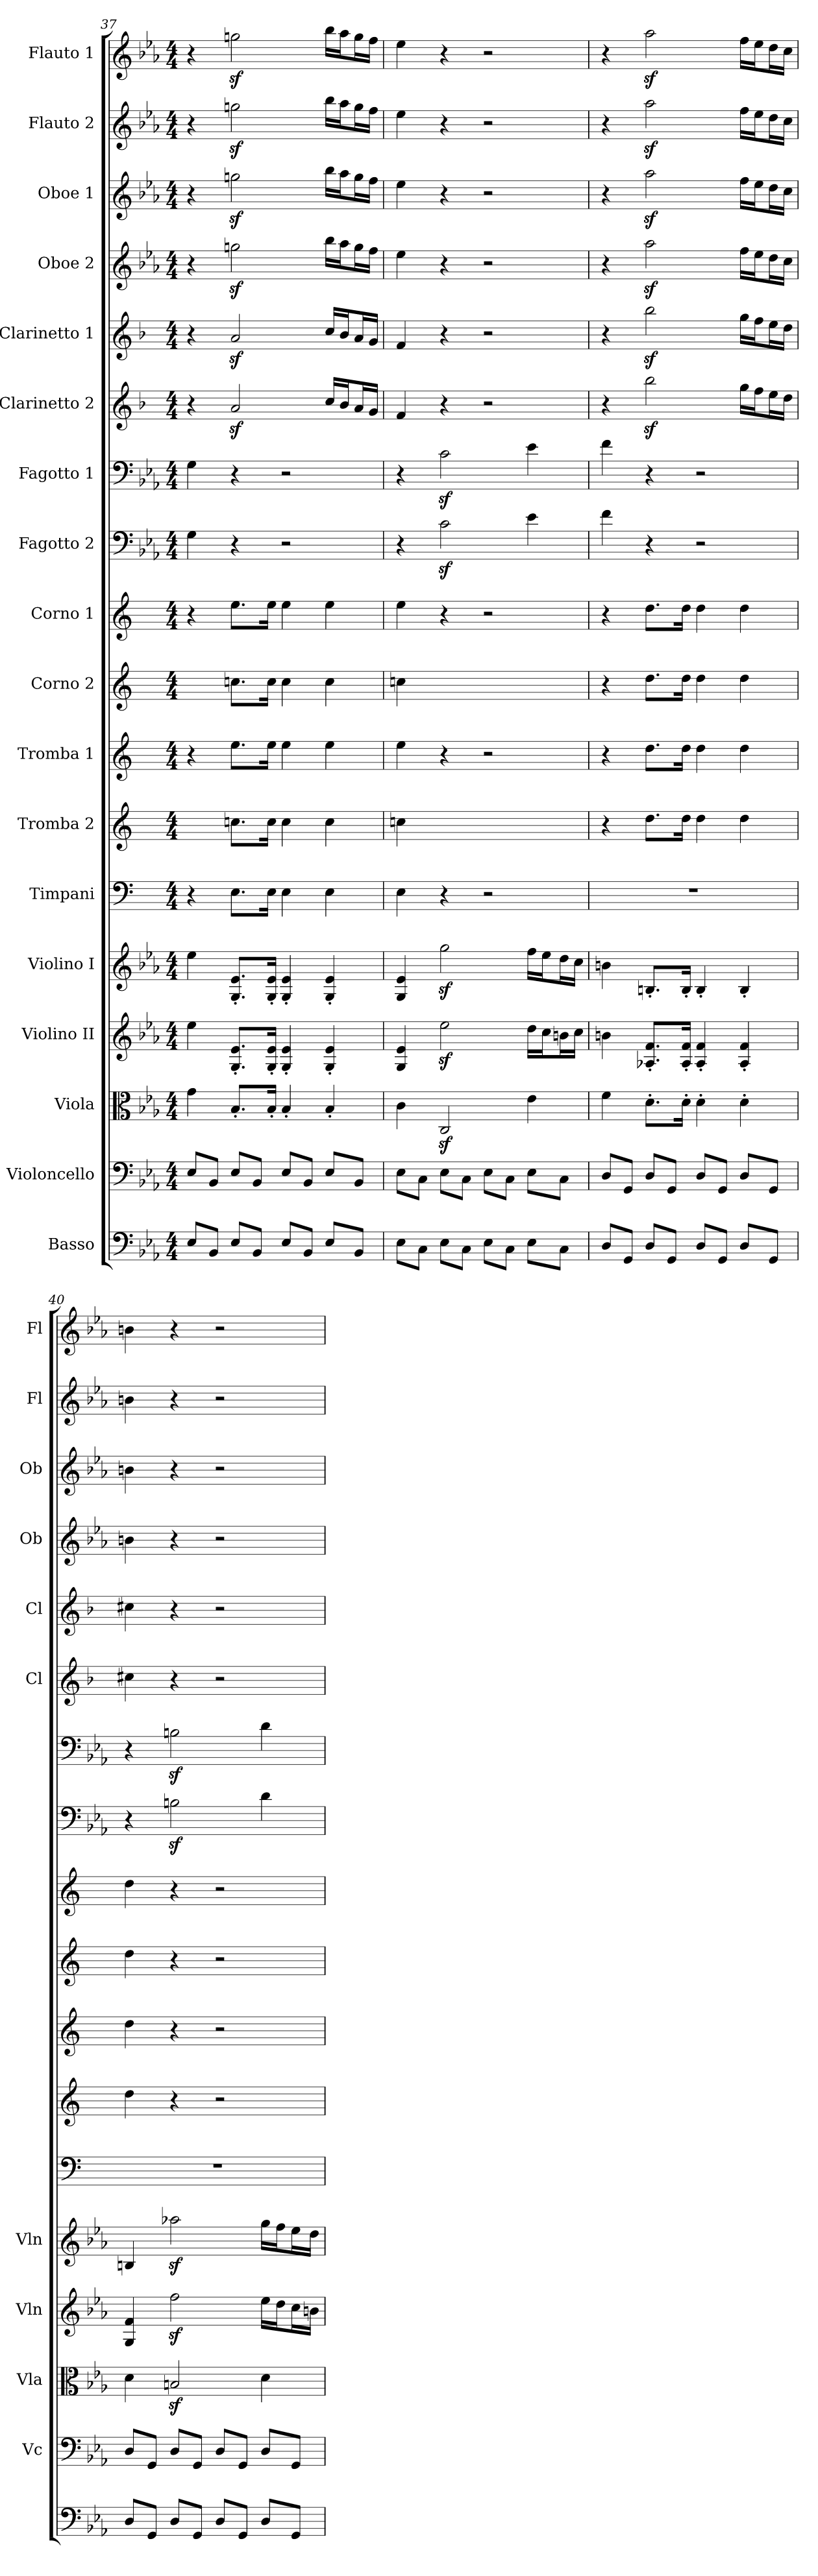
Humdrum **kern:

**kern	**kern	**kern	**kern	**kern	**kern	**kern	**kern	**kern	**kern	**kern	**kern	**kern	**kern	**kern	**kern	**kern	**kern
*part18	*part17	*part16	*part15	*part14	*part13	*part12	*part11	*part10	*part9	*part8	*part7	*part6	*part5	*part4	*part3	*part2	*part1
*staff18	*staff17	*staff16	*staff15	*staff14	*staff13	*staff12	*staff11	*staff10	*staff9	*staff8	*staff7	*staff6	*staff5	*staff4	*staff3	*staff2	*staff1
*I"Basso	*I"Violoncello	*I"Viola	*I"Violino II	*I"Violino I	*I"Timpani	*I"Tromba 2	*I"Tromba 1	*I"Corno 2	*I"Corno 1	*I"Fagotto 2	*I"Fagotto 1	*I"Clarinetto 2	*I"Clarinetto 1	*I"Oboe 2	*I"Oboe 1	*I"Flauto 2	*I"Flauto 1
*	*I'Vc	*I'Vla	*I'Vln	*I'Vln	*	*	*	*	*	*	*	*I'Cl	*I'Cl	*I'Ob	*I'Ob	*I'Fl	*I'Fl
*clefF4	*clefF4	*clefC3	*clefG2	*clefG2	*clefF4	*clefG2	*clefG2	*clefG2	*clefG2	*clefF4	*clefF4	*clefG2	*clefG2	*clefG2	*clefG2	*clefG2	*clefG2
*ITrd7c12	*	*	*	*	*	*ITrd-2c-3	*ITrd-2c-3	*ITrd5c9	*ITrd5c9	*	*	*ITrd1c2	*ITrd1c2	*	*	*	*
*k[b-e-a-]	*k[b-e-a-]	*k[b-e-a-]	*k[b-e-a-]	*k[b-e-a-]	*	*	*	*	*	*k[b-e-a-]	*k[b-e-a-]	*k[b-e-a-]	*k[b-e-a-]	*k[b-e-a-]	*k[b-e-a-]	*k[b-e-a-]	*k[b-e-a-]
*M4/4	*M4/4	*M4/4	*M4/4	*M4/4	*M4/4	*M4/4	*M4/4	*M4/4	*M4/4	*M4/4	*M4/4	*M4/4	*M4/4	*M4/4	*M4/4	*M4/4	*M4/4
=37	=37	=37	=37	=37	=37	=37	=37	=37	=37	=37	=37	=37	=37	=37	=37	=37	=37
8EE-/L	8E-/L	4g	4ee-	4ee-	4r	4ryy	4r	4ryy	4r	4G	4G	4r	4r	4r	4r	4r	4r
8BBB-/J	8BB-/J	.	.	.	.	.	.	.	.	.	.	.	.	.	.	.	.
8EE-/L	8E-/L	8.B-'/L	8.G'/ 8.e-'/L	8.G'/ 8.e-'/L	8.E\L	8.ee-X\L	8.gg\L	8.e-X\L	8.g\L	4r	4r	2gz	2gz	2ggnz	2ggnz	2ggnz	2ggnz
8BBB-/J	8BB-/J	.	.	.	.	.	.	.	.	.	.	.	.	.	.	.	.
.	.	16B-'/Jk	16G'/ 16e-'/Jk	16G'/ 16e-'/Jk	16E\Jk	16ee-\Jk	16gg\Jk	16e-\Jk	16g\Jk	.	.	.	.	.	.	.	.
8EE-/L	8E-/L	4B-'	4G' 4e-'	4G' 4e-'	4E	4ee-	4gg	4e-	4g	2r	2r	.	.	.	.	.	.
8BBB-/J	8BB-/J	.	.	.	.	.	.	.	.	.	.	.	.	.	.	.	.
8EE-/L	8E-/L	4B-'	4G' 4e-'	4G' 4e-'	4E	4ee-	4gg	4e-	4g	.	.	16b-/LL	16b-/LL	16bb-\LL	16bb-\LL	16bb-\LL	16bb-\LL
.	.	.	.	.	.	.	.	.	.	.	.	16a-/J	16a-/J	16aa-\J	16aa-\J	16aa-\J	16aa-\J
8BBB-/J	8BB-/J	.	.	.	.	.	.	.	.	.	.	16g/L	16g/L	16gg\L	16gg\L	16gg\L	16gg\L
.	.	.	.	.	.	.	.	.	.	.	.	16f/JJ	16f/JJ	16ff\JJ	16ff\JJ	16ff\JJ	16ff\JJ
=38	=38	=38	=38	=38	=38	=38	=38	=38	=38	=38	=38	=38	=38	=38	=38	=38	=38
8EE-\L	8E-\L	4c	4G 4e-	4G 4e-	4E	4ee-X	4gg	4e-X	4g	4r	4r	4e-	4e-	4ee-	4ee-	4ee-	4ee-
8CC\J	8C\J	.	.	.	.	.	.	.	.	.	.	.	.	.	.	.	.
8EE-\L	8E-\L	2Cz	2ee-z	2ggz	4r	4ryy	4r	4ryy	4r	2cz	2cz	4r	4r	4r	4r	4r	4r
8CC\J	8C\J	.	.	.	.	.	.	.	.	.	.	.	.	.	.	.	.
8EE-\L	8E-\L	.	.	.	2r	2ryy	2r	2ryy	2r	.	.	2r	2r	2r	2r	2r	2r
8CC\J	8C\J	.	.	.	.	.	.	.	.	.	.	.	.	.	.	.	.
8EE-\L	8E-\L	4e-	16dd\LL	16ff\LL	.	.	.	.	.	4e-	4e-	.	.	.	.	.	.
.	.	.	16cc\J	16ee-\J	.	.	.	.	.	.	.	.	.	.	.	.	.
8CC\J	8C\J	.	16bn\L	16dd\L	.	.	.	.	.	.	.	.	.	.	.	.	.
.	.	.	16cc\JJ	16cc\JJ	.	.	.	.	.	.	.	.	.	.	.	.	.
=39	=39	=39	=39	=39	=39	=39	=39	=39	=39	=39	=39	=39	=39	=39	=39	=39	=39
8DD/L	8D/L	4f	4bn	4bn	1r	4r	4r	4r	4r	4f	4f	4r	4r	4r	4r	4r	4r
8GGG/J	8GG/J	.	.	.	.	.	.	.	.	.	.	.	.	.	.	.	.
8DD/L	8D/L	8.d'\L	8.A-X'/ 8.f'/L	8.Bn'/L	.	8.ff\L	8.ff\L	8.f\L	8.f\L	4r	4r	2aa-z	2aa-z	2aa-z	2aa-z	2aa-z	2aa-z
8GGG/J	8GG/J	.	.	.	.	.	.	.	.	.	.	.	.	.	.	.	.
.	.	16d'\Jk	16A-'/ 16f'/Jk	16B'/Jk	.	16ff\Jk	16ff\Jk	16f\Jk	16f\Jk	.	.	.	.	.	.	.	.
8DD/L	8D/L	4d'	4A-' 4f'	4B'	.	4ff	4ff	4f	4f	2r	2r	.	.	.	.	.	.
8GGG/J	8GG/J	.	.	.	.	.	.	.	.	.	.	.	.	.	.	.	.
8DD/L	8D/L	4d'	4A-' 4f'	4B'	.	4ff	4ff	4f	4f	.	.	16ff\LL	16ff\LL	16ff\LL	16ff\LL	16ff\LL	16ff\LL
.	.	.	.	.	.	.	.	.	.	.	.	16ee-\J	16ee-\J	16ee-\J	16ee-\J	16ee-\J	16ee-\J
8GGG/J	8GG/J	.	.	.	.	.	.	.	.	.	.	16dd\L	16dd\L	16dd\L	16dd\L	16dd\L	16dd\L
.	.	.	.	.	.	.	.	.	.	.	.	16cc\JJ	16cc\JJ	16cc\JJ	16cc\JJ	16cc\JJ	16cc\JJ
=40	=40	=40	=40	=40	=40	=40	=40	=40	=40	=40	=40	=40	=40	=40	=40	=40	=40
8DD/L	8D/L	4d	4G 4f	4Bn	1r	4ff	4ff	4f	4f	4r	4r	4bn	4bn	4bn	4bn	4bn	4bn
8GGG/J	8GG/J	.	.	.	.	.	.	.	.	.	.	.	.	.	.	.	.
8DD/L	8D/L	2Bnz	2ffz	2aa-Xz	.	4r	4r	4r	4r	2Bnz	2Bnz	4r	4r	4r	4r	4r	4r
8GGG/J	8GG/J	.	.	.	.	.	.	.	.	.	.	.	.	.	.	.	.
8DD/L	8D/L	.	.	.	.	2r	2r	2r	2r	.	.	2r	2r	2r	2r	2r	2r
8GGG/J	8GG/J	.	.	.	.	.	.	.	.	.	.	.	.	.	.	.	.
8DD/L	8D/L	4d	16ee-\LL	16gg\LL	.	.	.	.	.	4d	4d	.	.	.	.	.	.
.	.	.	16dd\J	16ff\J	.	.	.	.	.	.	.	.	.	.	.	.	.
8GGG/J	8GG/J	.	16cc\L	16ee-\L	.	.	.	.	.	.	.	.	.	.	.	.	.
.	.	.	16bn\JJ	16dd\JJ	.	.	.	.	.	.	.	.	.	.	.	.	.
=	=	=	=	=	=	=	=	=	=	=	=	=	=	=	=	=	=
*-	*-	*-	*-	*-	*-	*-	*-	*-	*-	*-	*-	*-	*-	*-	*-	*-	*-
